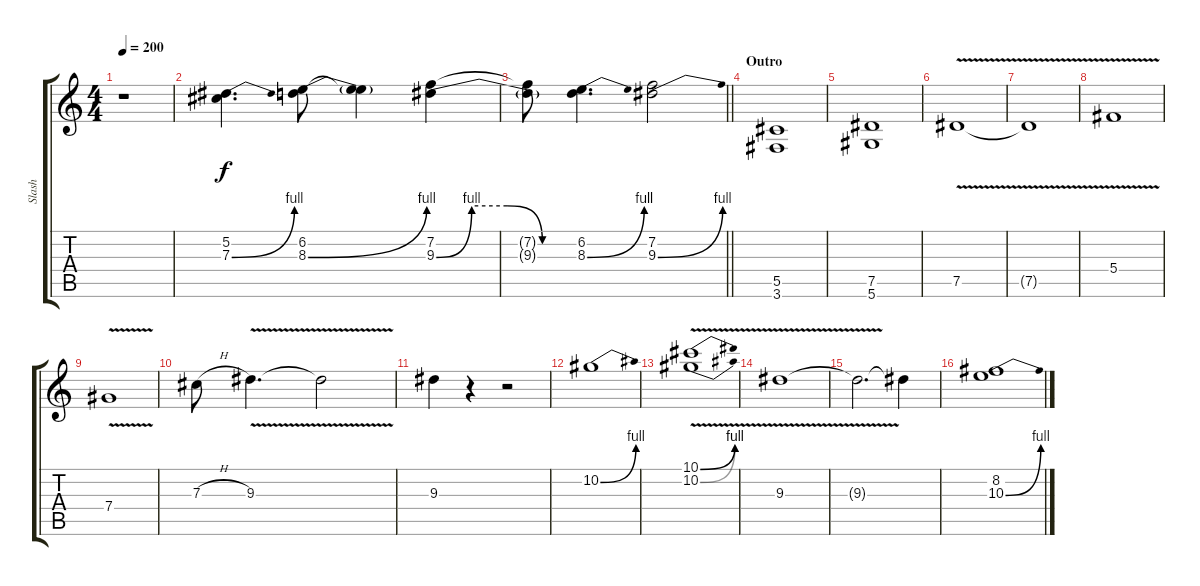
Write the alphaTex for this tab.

\track ("Slash" "Slash") {instrument distortionguitar}
\staff {score tabs}
\tuning (Eb4 Bb3 Gb3 Db3 Ab2 Eb2) {hide}
\ts (4 4)
\tempo 200
\clef g2
\ks c
r.1{dy f} |
(5.2 7.3{be (bend 0 0 60 4)}).4{d} (6.2 8.3{be (bend 0 0 60 4)}).8 (6.2{t} 8.3{t}).4 (7.2 9.3{be (custom 0 0 15 4 30 4 45 0 60 0)}).4 |
\barLineRight lightlight
(7.2{t} 9.3{t}).8 (6.2 8.3{be (bend 0 0 60 4)}).4{d} (7.2 9.3{be (bend 0 0 60 4)}).2 |
\section ("" "Outro")
(5.5 3.6).1 |
(7.5 5.6).1 |
7.5{v}.1 |
7.5{t}.1 |
5.4{v}.1 |
7.4{v}.1 |
7.3{h}.8 9.3{v}.4{d} 9.3{t}.2 |
9.3.4 r.4 r.2 |
10.2{be (bend 0 0 60 4)}.1 |
(10.1{be (bend 0 0 60 4) v} 10.2{be (bend 0 0 60 4) v}).1 |
9.3{v}.1 |
9.3{t}.2{d} 9.3{t}.4 |
(8.2 10.3{be (bend 0 0 60 4)}).1
